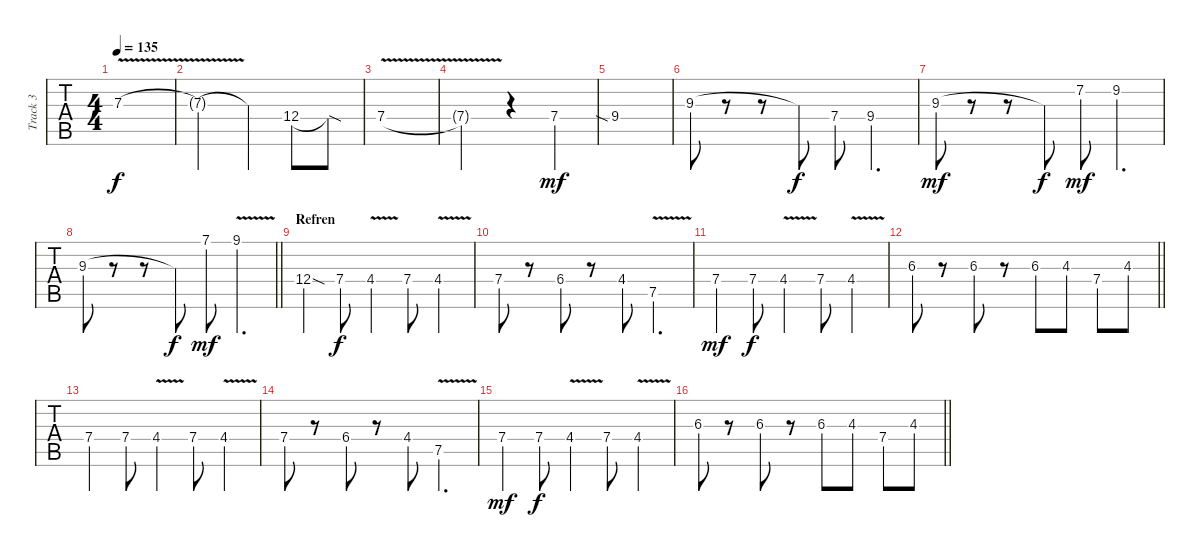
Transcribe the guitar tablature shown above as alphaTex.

\track ("Track 3" "Track 3") {instrument distortionguitar}
\staff {tabs}
\tuning (E4 B3 G3 D3 A2 E2) {hide}
\ts (4 4)
\tempo 135
\clef g2
\ks c
7.3{v}.1{dy f} |
7.3{t}.2 7.3{t}.4 12.4.8 12.4{sod t}.8 |
7.4{v}.1 |
7.4{t}.2 r.4 7.4.4{dy mf} |
9.4{sia}.1 |
9.3.8 r.8 r.8 9.3{t}.8{dy f} 7.4.8 9.4.4{d} |
9.3.8{dy mf} r.8 r.8 9.3{t}.8{dy f} 7.2.8{dy mf} 9.2.4{d} |
\barLineRight lightlight
9.3.8 r.8 r.8 9.3{t}.8{dy f} 7.1.8{dy mf} 9.1{v}.4{d} |
\section ("" "Refren")
12.4{sod}.4 7.4.8{dy f} 4.4{v}.4 7.4.8 4.4{v}.4 |
7.4.8 r.8 6.4.8 r.8 4.4.8 7.5{v}.4{d} |
7.4.4{dy mf} 7.4.8{dy f} 4.4{v}.4 7.4.8 4.4{v}.4 |
\barLineRight lightlight
6.3.8 r.8 6.3.8 r.8 6.3.8 4.3.8 7.4.8 4.3.8 |
7.4.4 7.4.8 4.4{v}.4 7.4.8 4.4{v}.4 |
7.4.8 r.8 6.4.8 r.8 4.4.8 7.5{v}.4{d} |
7.4.4{dy mf} 7.4.8{dy f} 4.4{v}.4 7.4.8 4.4{v}.4 |
\barLineRight lightlight
6.3.8 r.8 6.3.8 r.8 6.3.8 4.3.8 7.4.8 4.3.8
